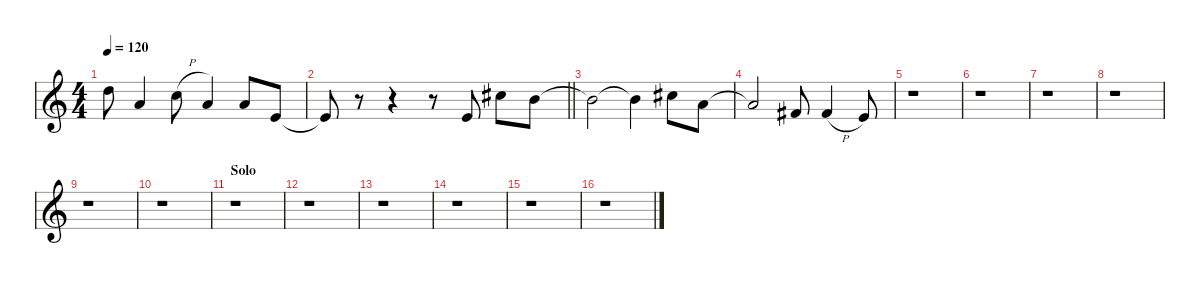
\defaultSystemsLayout 4
\hideDynamics
\bracketExtendMode nobrackets
\singleTrackTrackNamePolicy hidden
\multiTrackTrackNamePolicy hidden
\otherSystemsTrackNameOrientation horizontal
\track ("Vocal" "led.synth.") {instrument lead6voice}
\staff {score}
\tuning (E4 B3 G3 D3 A2 E2)
\ts (4 4)
\tempo 120
\clef g2
\ks c
10.1{t}.8{dy f beam Down} 10.2.4{beam Up} 13.2{h}.8{beam Down} 10.2.4{beam Up} 10.2.8{beam Up} 9.3.8{beam Up} |
\barLineRight lightlight
9.3{t}.8{beam Up} r.8{beam Up} r.4{beam Up} r.8{beam Up} 9.3.8{beam Up} 9.1{acc #}.8{beam Down} 7.1.8{beam Down} |
7.1{t}.2{beam Down} 7.1{t}.4{beam Down} 9.1{acc #}.8{beam Down} 5.1.8{beam Down} |
5.1{t}.2{beam Up} 7.2{acc #}.8{beam Up} 7.2{h acc #}.4{beam Up} 5.2.8{beam Up} |
r.1{beam Down} |
r.1{beam Down} |
r.1{beam Down} |
r.1{beam Down} |
r.1{beam Down} |
r.1{beam Down} |
\section ("" "Solo")
r.1{beam Down} |
r.1{beam Down} |
r.1{beam Down} |
r.1{beam Down} |
r.1{beam Down} |
r.1{beam Down}
